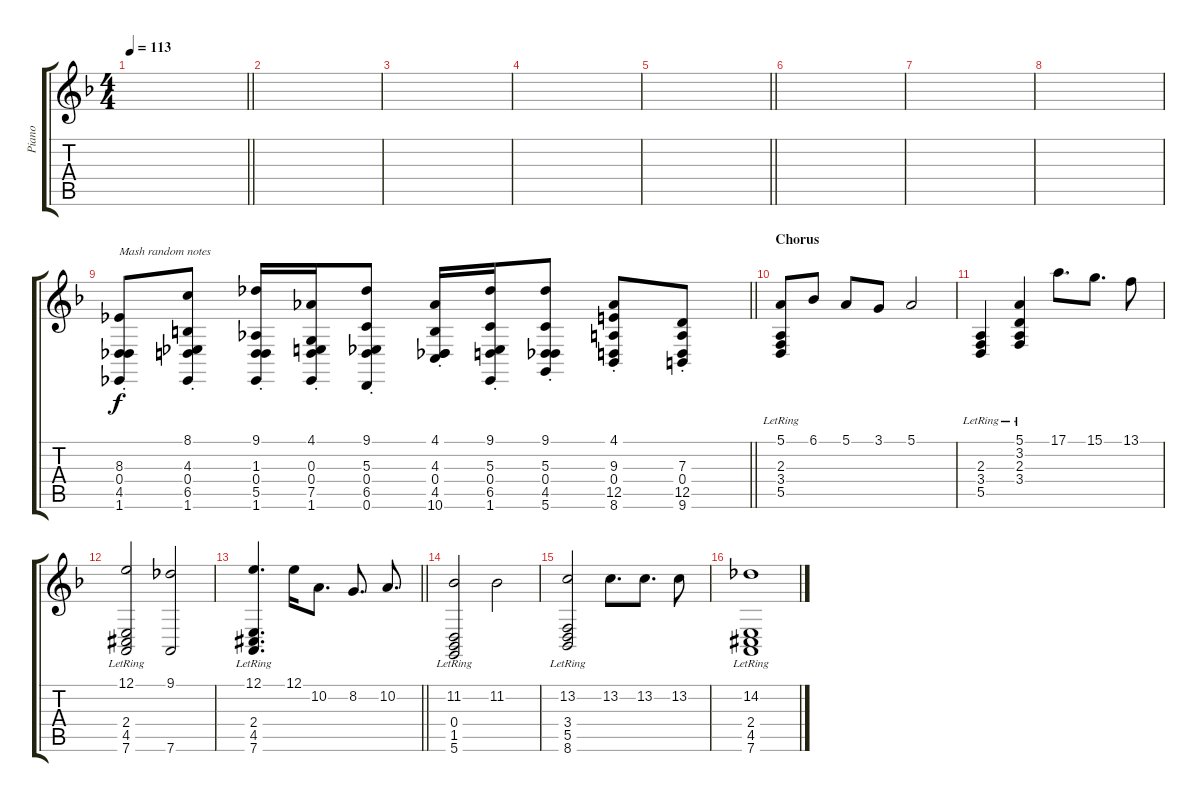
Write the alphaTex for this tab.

\track ("Piano" "Piano") {instrument acousticgrandpiano}
\staff {score tabs}
\tuning (E4 B3 G3 D3 A2 D2) {hide}
\ts (4 4)
\tempo 113
\clef g2
\barLineRight lightlight
\ks dminor
|
\section ("" "")
|
|
|
\barLineRight lightlight
|
\section ("" "")
|
|
|
\barLineRight lightlight
(8.3{st} 0.4{st} 4.5{st} 1.6{st}).8{txt "Mash random notes"} (8.1{st} 4.3{st} 0.4{st} 6.5{st} 1.6{st}).8 (9.1{st} 1.3{st} 0.4{st} 5.5{st} 1.6{st}).16 (4.1{st} 0.3{st} 0.4{st} 7.5{st} 1.6{st}).16 (9.1{st} 5.3{st} 0.4{st} 6.5{st} 0.6{st}).8 (4.1{st} 4.3{st} 0.4{st} 4.5{st} 10.6{st}).16 (9.1{st} 5.3{st} 0.4{st} 6.5{st} 1.6{st}).16 (9.1{st} 5.3{st} 0.4{st} 4.5{st} 5.6{st}).8 (4.1{st} 9.3{st} 0.4{st} 12.5{st} 8.6{st}).8 (7.3{st} 0.4{st} 12.5{st} 9.6{st}).8 |
\section ("" "Chorus")
(5.1 2.3{lr} 3.4{lr} 5.5{lr}).8 6.1.8 5.1.8 3.1.8 5.1.2 |
(2.3{lr} 3.4{lr} 5.5{lr}).4 (5.1 3.2{lr} 2.3{lr} 3.4{lr}).4 17.1.8{d} 15.1.8{d} 13.1.8 |
(12.1 2.4{lr} 4.5{lr acc #} 7.6{lr}).2 (9.1 7.6).2 |
\barLineRight lightlight
(12.1 2.4{lr} 4.5{lr acc #} 7.6{lr}).4{d} 12.1.16 10.2.8{d} 8.2.8{d} 10.2.8{d} |
\section ("" "")
(11.2 0.4{lr} 1.5{lr} 5.6{lr}).2 11.2.2 |
(13.2 3.4{lr} 5.5{lr} 8.6{lr}).2 13.2.8{d} 13.2.8{d} 13.2.8 |
(14.2 2.4{lr} 4.5{lr acc #} 7.6{lr}).1
